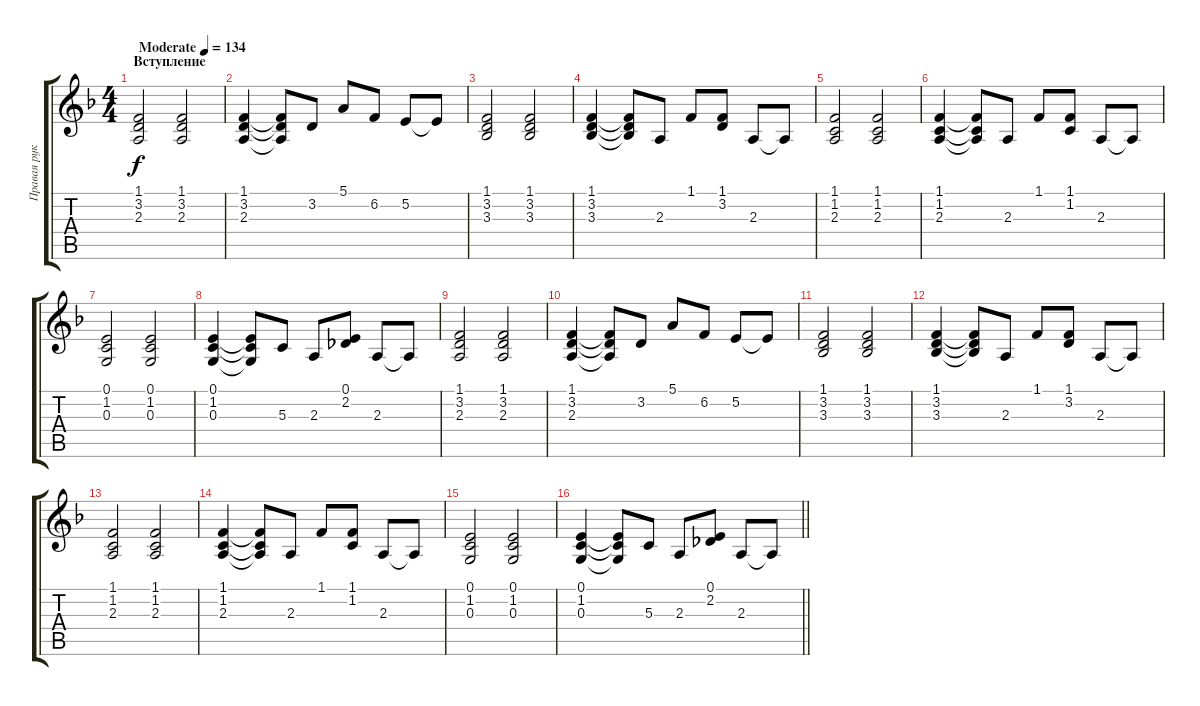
\track ("Правая рука" "Правая рук") {instrument accordion}
\staff {score tabs}
\tuning (E4 B3 G3 D3 A2 E2) {hide}
\ts (4 4)
\section ("" "Вступление")
\tempo (134 "Moderate")
\clef g2
\ks dminor
(1.1 3.2 2.3).2{dy f instrument accordion} (1.1 3.2 2.3).2 |
(1.1 3.2 2.3).4 (1.1{t} 3.2{t} 2.3{t}).8 3.2.8 5.1.8 6.2.8 5.2.8 5.2{t}.8 |
(1.1 3.2 3.3).2 (1.1 3.2 3.3).2 |
(1.1 3.2 3.3).4 (1.1{t} 3.2{t} 3.3{t}).8 2.3.8 1.1.8 (1.1 3.2).8 2.3.8 2.3{t}.8 |
(1.1 1.2 2.3).2 (1.1 1.2 2.3).2 |
(1.1 1.2 2.3).4 (1.1{t} 1.2{t} 2.3{t}).8 2.3.8 1.1.8 (1.1 1.2).8 2.3.8 2.3{t}.8 |
(0.1 1.2 0.3).2 (0.1 1.2 0.3).2 |
(0.1 1.2 0.3).4 (0.1{t} 1.2{t} 0.3{t}).8 5.3.8 2.3.8 (0.1 2.2).8 2.3.8 2.3{t}.8 |
(1.1 3.2 2.3).2 (1.1 3.2 2.3).2 |
(1.1 3.2 2.3).4 (1.1{t} 3.2{t} 2.3{t}).8 3.2.8 5.1.8 6.2.8 5.2.8 5.2{t}.8 |
(1.1 3.2 3.3).2 (1.1 3.2 3.3).2 |
(1.1 3.2 3.3).4 (1.1{t} 3.2{t} 3.3{t}).8 2.3.8 1.1.8 (1.1 3.2).8 2.3.8 2.3{t}.8 |
(1.1 1.2 2.3).2 (1.1 1.2 2.3).2 |
(1.1 1.2 2.3).4 (1.1{t} 1.2{t} 2.3{t}).8 2.3.8 1.1.8 (1.1 1.2).8 2.3.8 2.3{t}.8 |
(0.1 1.2 0.3).2 (0.1 1.2 0.3).2 |
\barLineRight lightlight
(0.1 1.2 0.3).4 (0.1{t} 1.2{t} 0.3{t}).8 5.3.8 2.3.8 (0.1 2.2).8 2.3.8 2.3{t}.8
